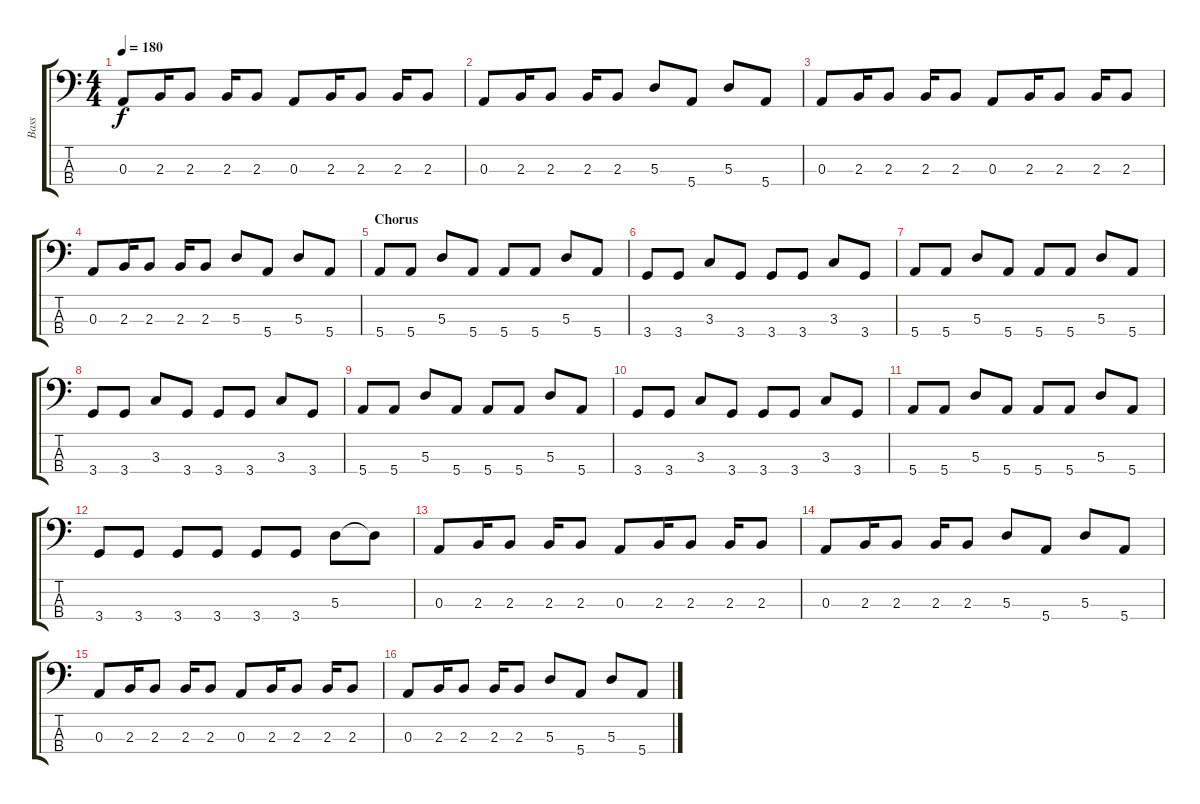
\track ("Bass" "Bass") {instrument electricbassfinger}
\staff {score tabs}
\tuning (G2 D2 A1 E1) {hide}
\ts (4 4)
\tempo 180
\clef f4
\ks c
0.3.8{dy f} 2.3.16 2.3.8 2.3.16 2.3.8 0.3.8 2.3.16 2.3.8 2.3.16 2.3.8 |
0.3.8 2.3.16 2.3.8 2.3.16 2.3.8 5.3.8 5.4.8 5.3.8 5.4.8 |
0.3.8 2.3.16 2.3.8 2.3.16 2.3.8 0.3.8 2.3.16 2.3.8 2.3.16 2.3.8 |
0.3.8 2.3.16 2.3.8 2.3.16 2.3.8 5.3.8 5.4.8 5.3.8 5.4.8 |
\section ("" "Chorus")
5.4.8 5.4.8 5.3.8 5.4.8 5.4.8 5.4.8 5.3.8 5.4.8 |
3.4.8 3.4.8 3.3.8 3.4.8 3.4.8 3.4.8 3.3.8 3.4.8 |
5.4.8 5.4.8 5.3.8 5.4.8 5.4.8 5.4.8 5.3.8 5.4.8 |
3.4.8 3.4.8 3.3.8 3.4.8 3.4.8 3.4.8 3.3.8 3.4.8 |
5.4.8 5.4.8 5.3.8 5.4.8 5.4.8 5.4.8 5.3.8 5.4.8 |
3.4.8 3.4.8 3.3.8 3.4.8 3.4.8 3.4.8 3.3.8 3.4.8 |
5.4.8 5.4.8 5.3.8 5.4.8 5.4.8 5.4.8 5.3.8 5.4.8 |
3.4.8 3.4.8 3.4.8 3.4.8 3.4.8 3.4.8 5.3.8 5.3{t}.8 |
\section ("" "")
0.3.8 2.3.16 2.3.8 2.3.16 2.3.8 0.3.8 2.3.16 2.3.8 2.3.16 2.3.8 |
0.3.8 2.3.16 2.3.8 2.3.16 2.3.8 5.3.8 5.4.8 5.3.8 5.4.8 |
0.3.8 2.3.16 2.3.8 2.3.16 2.3.8 0.3.8 2.3.16 2.3.8 2.3.16 2.3.8 |
0.3.8 2.3.16 2.3.8 2.3.16 2.3.8 5.3.8 5.4.8 5.3.8 5.4.8
